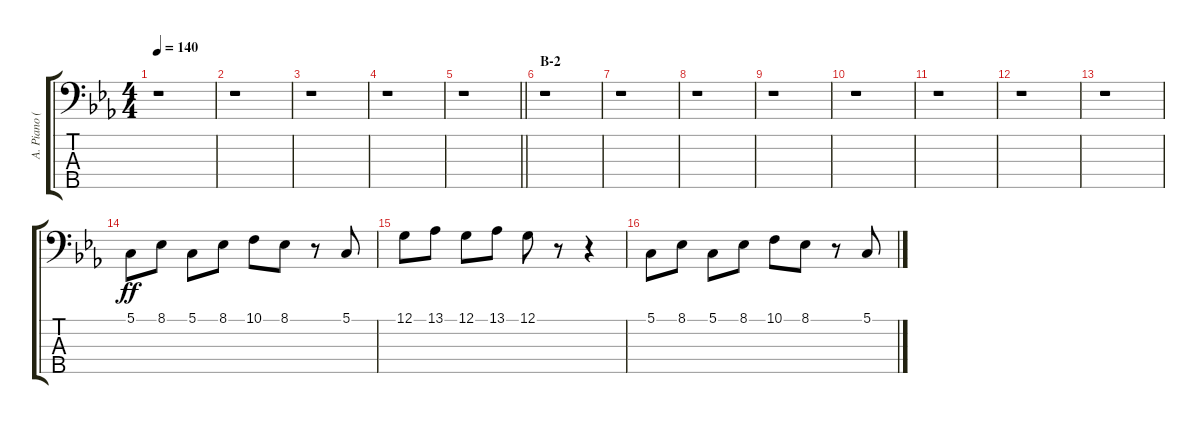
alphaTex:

\track ("A. Piano (Left Hand)" "A. Piano (") {instrument acousticgrandpiano}
\staff {score tabs}
\tuning (G2 D2 A1 E1 B0) {hide}
\ts (4 4)
\tempo 140
\clef f4
\ks eb
r.1{dy ff} |
r.1 |
r.1 |
r.1 |
\barLineRight lightlight
r.1 |
\section ("" "B-2")
r.1 |
r.1 |
r.1 |
r.1 |
r.1 |
r.1 |
r.1 |
r.1 |
5.1.8 8.1.8 5.1.8 8.1.8 10.1.8 8.1.8 r.8 5.1.8 |
12.1.8 13.1.8 12.1.8 13.1.8 12.1.8 r.8 r.4 |
5.1.8 8.1.8 5.1.8 8.1.8 10.1.8 8.1.8 r.8 5.1.8
